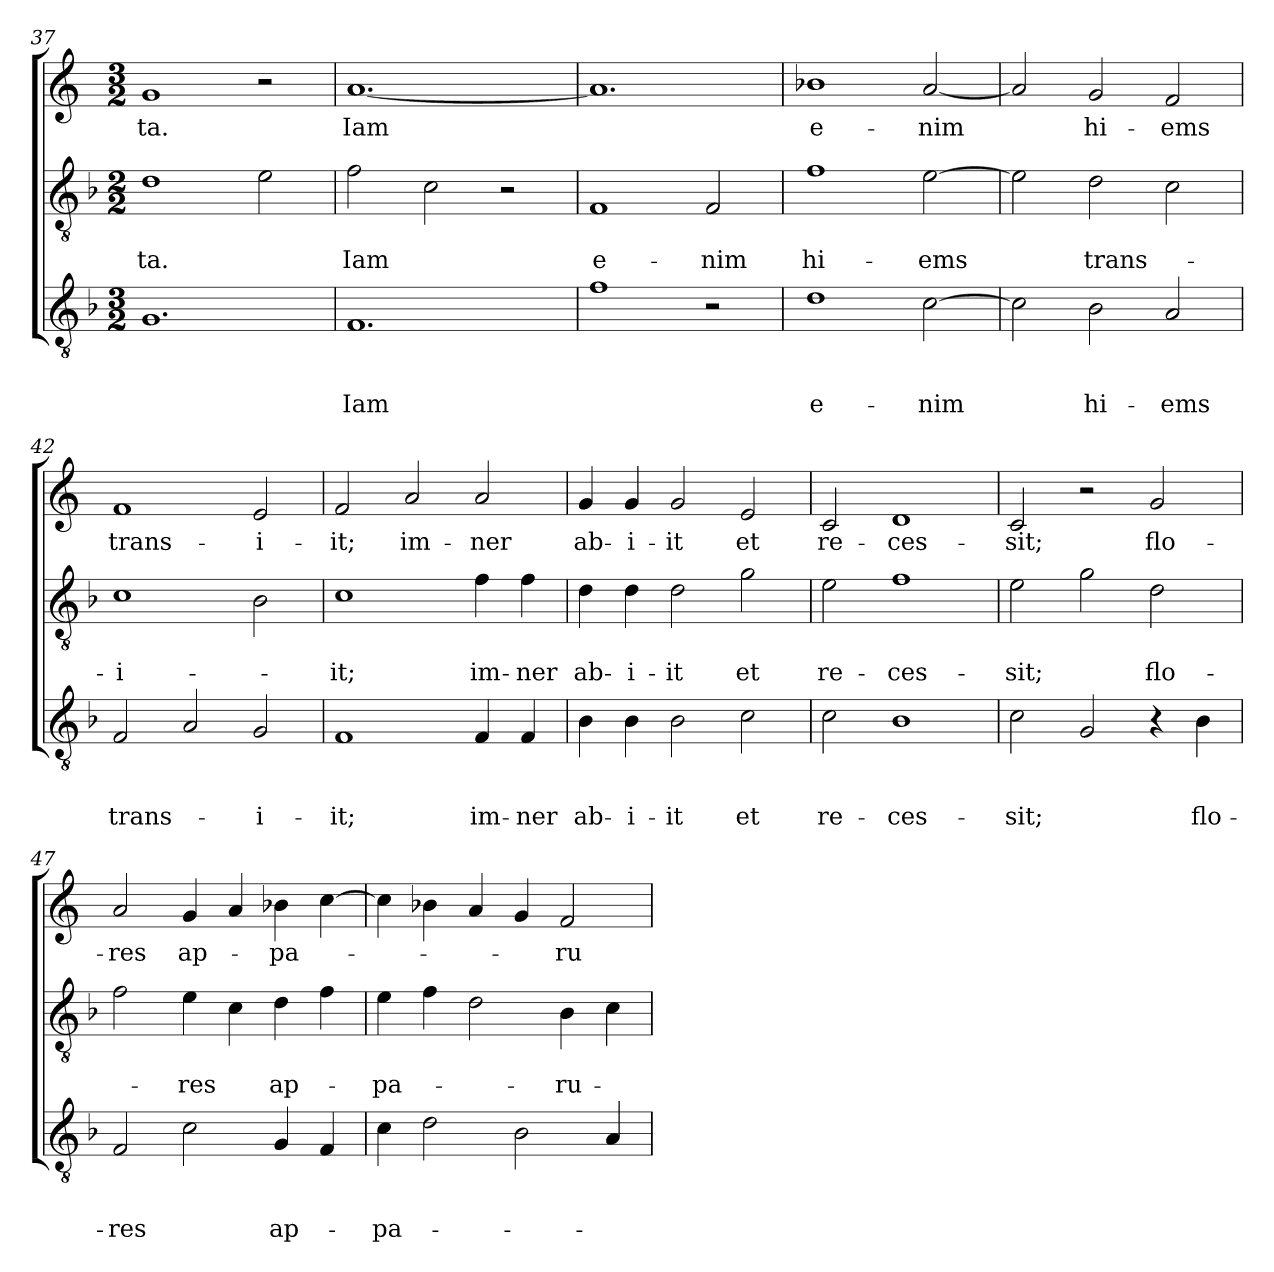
**kern	**text	**text	**text	**kern	**text	**text	**kern	**text
*part3	*part3	*part3	*part3	*part2	*part2	*part2	*part1	*part1
*staff3	*staff3	*staff3	*staff3	*staff2	*staff2	*staff2	*staff1	*staff1
*clefGv2	*	*	*	*clefGv2	*	*	*clefG2	*
*k[b-]	*	*	*	*k[b-]	*	*	*k[]	*
*F:	*	*	*	*F:	*	*	*C:	*
*M3/2	*	*	*	*M2/2	*	*	*M3/2	*
=37	=37	=37	=37	=37	=37	=37	=37	=37
!	!	!	!	!	!	!LO:LY:b	!	!LO:LY:b
1.G	.	.	.	1d	.	-ta.	1g	-ta.
.	.	.	.	2e\	.	.	2r	.
=38	=38	=38	=38	=38	=38	=38	=38	=38
!	!	!	!LO:LY:b	!	!	!LO:LY:b	!	!LO:LY:b
1.F	.	.	Iam	2f\	.	Iam	[1.a	Iam
.	.	.	.	2c\	.	.	.	.
.	.	.	.	2r	.	.	.	.
=39	=39	=39	=39	=39	=39	=39	=39	=39
!	!	!	!	!	!	!LO:LY:b	!	!
1f	.	.	.	1F	.	e-	1.a]	.
!	!	!	!	!	!	!LO:LY:b	!	!
2r	.	.	.	2F/	.	-nim	.	.
=40	=40	=40	=40	=40	=40	=40	=40	=40
!	!	!	!LO:LY:b	!	!	!LO:LY:b	!	!LO:LY:b
1d	.	.	e-	1f	.	hi-	1b-	e-
!	!	!	!LO:LY:b	!	!	!LO:LY:b	!	!LO:LY:b
[2c\	.	.	-nim	[2e\	.	-ems	[2a/	-nim
=41	=41	=41	=41	=41	=41	=41	=41	=41
2c\]	.	.	.	2e\]	.	.	2a/]	.
!	!	!	!LO:LY:b	!	!	!LO:LY:b	!	!LO:LY:b
2B-\	.	.	hi-	2d\	.	trans-	2g/	hi-
!	!	!	!LO:LY:b	!	!	!	!	!LO:LY:b
2A/	.	.	-ems	2c\	.	.	2f/	-ems
=42	=42	=42	=42	=42	=42	=42	=42	=42
!	!	!	!LO:LY:b	!	!	!LO:LY:b	!	!LO:LY:b
2F/	.	.	trans-	1c	.	-i-	1f	trans-
2A/	.	.	.	.	.	.	.	.
!	!	!	!LO:LY:b	!	!	!	!	!LO:LY:b
2G/	.	.	-i-	2B-\	.	.	2e/	-i-
=43	=43	=43	=43	=43	=43	=43	=43	=43
!	!	!	!LO:LY:b	!	!	!LO:LY:b	!	!LO:LY:b
1F	.	.	-it;	1c	.	-it;	2f/	-it;
!	!	!	!	!	!	!	!	!LO:LY:b
.	.	.	.	.	.	.	2a/	im-
!	!	!	!LO:LY:b	!	!	!LO:LY:b	!	!LO:LY:b
4F/	.	.	im-	4f\	.	im-	2a/	-ner
!	!	!	!LO:LY:b	!	!	!LO:LY:b	!	!
4F/	.	.	-ner	4f\	.	-ner	.	.
!!LO:PB:g=z
=44	=44	=44	=44	=44	=44	=44	=44	=44
!	!	!	!LO:LY:b	!	!	!LO:LY:b	!	!LO:LY:b
4B-\	.	.	ab-	4d\	.	ab-	4g/	ab-
!	!	!	!LO:LY:b	!	!	!LO:LY:b	!	!LO:LY:b
4B-\	.	.	-i-	4d\	.	-i-	4g/	-i-
!	!	!	!LO:LY:b	!	!	!LO:LY:b	!	!LO:LY:b
2B-\	.	.	-it	2d\	.	-it	2g/	-it
!	!	!	!LO:LY:b	!	!	!LO:LY:b	!	!LO:LY:b
2c\	.	.	et	2g\	.	et	2e/	et
=45	=45	=45	=45	=45	=45	=45	=45	=45
!	!	!	!LO:LY:b	!	!	!LO:LY:b	!	!LO:LY:b
2c\	.	.	re-	2e\	.	re-	2c/	re-
!	!	!	!LO:LY:b	!	!	!LO:LY:b	!	!LO:LY:b
1B-	.	.	-ces-	1f	.	-ces-	1d	-ces-
=46	=46	=46	=46	=46	=46	=46	=46	=46
!	!	!	!LO:LY:b	!	!	!LO:LY:b	!	!LO:LY:b
2c\	.	.	-sit;	2e\	.	-sit;	2c/	-sit;
2G/	.	.	.	2g\	.	.	2r	.
!	!	!	!	!	!	!LO:LY:b	!	!LO:LY:b
4r	.	.	.	2d\	.	flo-	2g/	flo-
!	!	!	!LO:LY:b	!	!	!	!	!
4B-\	.	.	flo-	.	.	.	.	.
=47	=47	=47	=47	=47	=47	=47	=47	=47
!	!	!	!LO:LY:b	!	!	!	!	!LO:LY:b
2F/	.	.	-res	2f\	.	.	2a/	-res
!	!	!	!	!	!	!LO:LY:b	!	!LO:LY:b
2c\	.	.	.	4e\	.	-res	4g/	ap-
.	.	.	.	4c\	.	.	4a/	.
!	!	!	!LO:LY:b	!	!	!LO:LY:b	!	!LO:LY:b
4G/	.	.	ap-	4d\	.	ap-	4b-\	-pa-
4F/	.	.	.	4f\	.	.	[4cc\	.
=48	=48	=48	=48	=48	=48	=48	=48	=48
!	!	!	!LO:LY:b	!	!	!LO:LY:b	!	!
4c\	.	.	-pa-	4e\	.	-pa-	4cc\]	.
2d\	.	.	.	4f\	.	.	4b-\	.
.	.	.	.	2d\	.	.	4a/	.
2B-\	.	.	.	.	.	.	4g/	.
!	!	!	!	!	!	!LO:LY:b	!	!LO:LY:b
.	.	.	.	4B-\	.	-ru-	2f/	-ru-
4A/	.	.	.	4c\	.	.	.	.
=	=	=	=	=	=	=	=	=
*-	*-	*-	*-	*-	*-	*-	*-	*-
